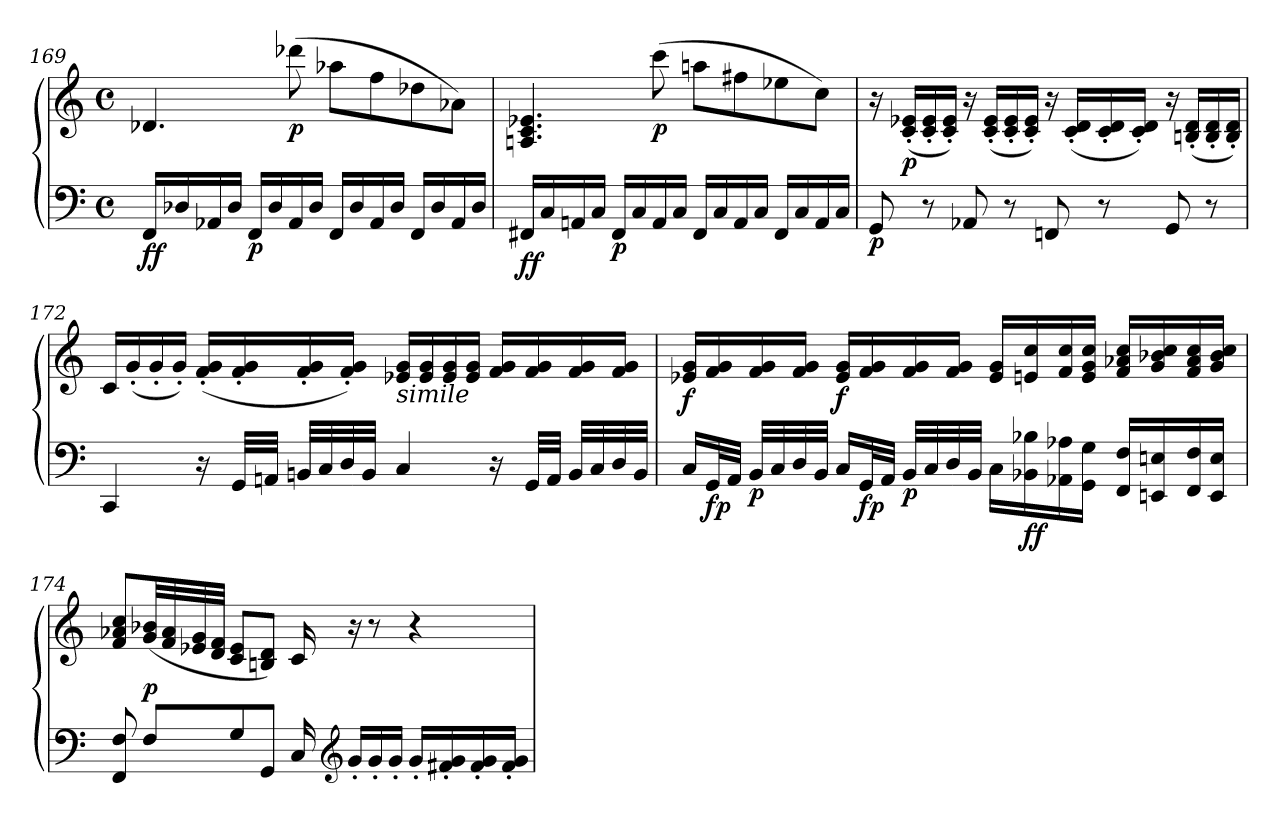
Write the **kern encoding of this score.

**kern	**kern	**dynam
*part1	*part1	*part1
*staff2	*staff1	*staff1/2
!!LO:LB:g=z
*clefF4	*clefG2	*
*k[]	*k[]	*
*C:	*C:	*
*M4/4	*M4/4	*
*met(c)	*met(c)	*
=169	=169	=169
!	!	!LO:DY:b=2
!	!	!LO:DY:n=1:b
16FF/LL	4.d-X/	f f
16D-X/	.	.
16AA-X/	.	.
16D-/JJ	.	.
!	!	!LO:DY:n=2:b=2
16FF/LL	.	p
16D-/	.	.
!	!	!LO:DY:n=3:b
16AA-/	(>8ddd-X\	p
16D-/JJ	.	.
16FF/LL	8aa-X\L	.
16D-/	.	.
16AA-/	8ff\	.
16D-/JJ	.	.
16FF/LL	8dd-X\	.
16D-/	.	.
16AA-/	8a-X\J)	.
16D-/JJ	.	.
=170	=170	=170
!	!	!LO:DY:b=2
!	!	!LO:DY:n=1:b
16FF#X/LL	4.Ani/ 4.c/ 4.e-X/	f f
16C/	.	.
16AAni/	.	.
16C/JJ	.	.
!	!	!LO:DY:n=2:b=2
16FF#/LL	.	p
16C/	.	.
!	!	!LO:DY:n=3:b
16AA/	(>8ccc\	p
16C/JJ	.	.
16FF#/LL	8aani\L	.
16C/	.	.
16AA/	8ff#X\	.
16C/JJ	.	.
16FF#/LL	8ee-X\	.
16C/	.	.
16AA/	8cc\J)	.
16C/JJ	.	.
!!LO:LB:g=z
=171	=171	=171
!	!	!LO:DY:b=2
8GG/	16r	p
!	!	!LO:DY:b
.	(<16c/'< 16e-X/'<LL	p
8r	16c/'< 16e-/'<	.
.	16c/'< 16e-/'<JJ)	.
8AA-X/	16r	.
.	(<16c/'< 16e-/'<LL	.
8r	16c/'< 16e-/'<	.
.	16c/'< 16e-/'<JJ)	.
8FFni/	16r	.
.	(<16c/'< 16d/'<LL	.
8r	16c/'< 16d/'<	.
.	16c/'< 16d/'<JJ)	.
8GG/	16r	.
.	(<16Bni/'< 16d/'<LL	.
8r	16B/'< 16d/'<	.
.	16B/'< 16d/'<JJ)	.
!!LO:PB:g=z
=172	=172	=172
4CC/	16c/LL	.
.	(<16g'</	.
.	16g'</	.
.	16g'</JJ)	.
16r	(<16f/'< 16g/'<LL	.
32GG/LLL	16f/'< 16g/'<	.
32AAni/JJJ	.	.
32BBni/LLL	16f/'< 16g/'<	.
32C/	.	.
32D/	16f/'< 16g/'<JJ)	.
32BB/JJJ	.	.
!	!LO:TX:b:i:t=simile	!
4C/	16e-X/ 16g/LL	.
.	16e-/ 16g/	.
.	16e-/ 16g/	.
.	16e-/ 16g/JJ	.
16r	16f/ 16g/LL	.
32GG/LLL	16f/ 16g/	.
32AA/JJJ	.	.
32BB/LLL	16f/ 16g/	.
32C/	.	.
32D/	16f/ 16g/JJ	.
32BB/JJJ	.	.
=173	=173	=173
!	!	!LO:DY:b
16C/LL	16e-X/ 16g/LL	f
!	!	!LO:DY:b=2
!	!	!LO:DY:n=1:b
32GG/L	16f/ 16g/	f p
32AA/JJJ	.	.
!	!	!LO:DY:n=2:b=2
32BB/LLL	16f/ 16g/	p
32C/	.	.
32D/	16f/ 16g/JJ	.
32BB/JJJ	.	.
!	!	!LO:DY:n=3:b
16C/LL	16e-/ 16g/LL	f
!	!	!LO:DY:n=4:b=2
!	!	!LO:DY:n=5:b
32GG/L	16f/ 16g/	f p
32AA/JJJ	.	.
!	!	!LO:DY:n=6:b=2
32BB/LLL	16f/ 16g/	p
32C/	.	.
32D/	16f/ 16g/JJ	.
32BB/JJJ	.	.
16C\LL	16e-/ 16g/LL	.
!	!	!LO:DY:n=7:b=2
!	!	!LO:DY:n=8:b
16BB-X\ 16B-X\	16en/ 16cc/	f f
16AA-X\ 16A-X\	16f/ 16cc/	.
16GG\ 16G\JJ	16e/ 16g/ 16cc/JJ	.
16FF/ 16F/LL	16f/ 16a-X/ 16cc/LL	.
16EEni/ 16Eni/	16g/ 16b-X/ 16cc/	.
16FF/ 16F/	16f/ 16a-/ 16cc/	.
16EE/ 16E/JJ	16g/ 16b-/ 16cc/JJ	.
!!LO:PB:g=z
=174	=174	=174
8FF/ 8F/	8f/ 8a-X/ 8cc/L	.
!	!	!LO:DY:a=2
8F/L	(<32g/ 32b-X/LL	p
.	32f/ 32a-/	.
.	32e-X/ 32g/	.
.	32d/ 32f/JJJ	.
8G/	8c/ 8e-/L	.
8GG/J	8Bni/ 8d/J)	.
16C/	16c/	.
*clefG2	*	*
16g'</LL	16r	.
16g'</	8r	.
16g'</JJ	.	.
16g'</LL	4r	.
16f#X/'< 16g/'<	.	.
16f#/'< 16g/'<	.	.
16f#/'< 16g/'<JJ	.	.
=	=	=
*-	*-	*-
